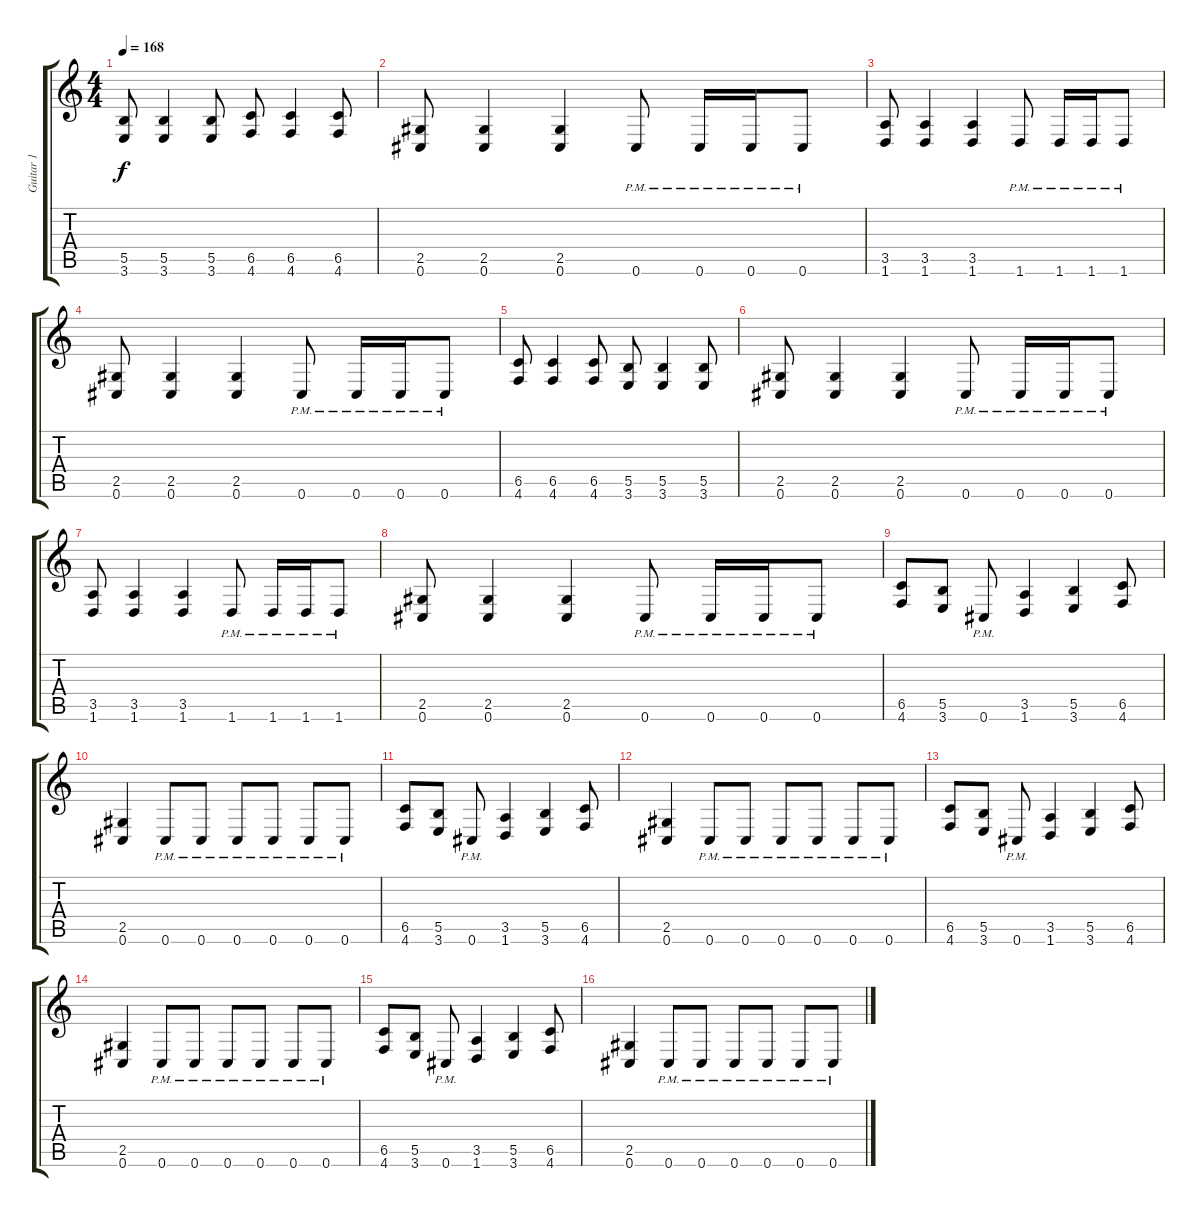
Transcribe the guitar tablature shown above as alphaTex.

\track ("Guitar 1" "Guitar 1") {instrument distortionguitar}
\staff {score tabs}
\tuning (Db4 Ab3 E3 B2 Gb2 Db2) {hide}
\ts (4 4)
\tempo 168
\clef g2
\ks c
(5.5 3.6).8{dy f} (5.5 3.6).4 (5.5 3.6).8 (6.5 4.6).8 (6.5 4.6).4 (6.5 4.6).8 |
(2.5 0.6).8 (2.5 0.6).4 (2.5 0.6).4 0.6{pm}.8 0.6{pm}.16 0.6{pm}.16 0.6{pm}.8 |
(3.5 1.6).8 (3.5 1.6).4 (3.5 1.6).4 1.6{pm}.8 1.6{pm}.16 1.6{pm}.16 1.6{pm}.8 |
(2.5 0.6).8 (2.5 0.6).4 (2.5 0.6).4 0.6{pm}.8 0.6{pm}.16 0.6{pm}.16 0.6{pm}.8 |
(6.5 4.6).8 (6.5 4.6).4 (6.5 4.6).8 (5.5 3.6).8 (5.5 3.6).4 (5.5 3.6).8 |
(2.5 0.6).8 (2.5 0.6).4 (2.5 0.6).4 0.6{pm}.8 0.6{pm}.16 0.6{pm}.16 0.6{pm}.8 |
(3.5 1.6).8 (3.5 1.6).4 (3.5 1.6).4 1.6{pm}.8 1.6{pm}.16 1.6{pm}.16 1.6{pm}.8 |
(2.5 0.6).8 (2.5 0.6).4 (2.5 0.6).4 0.6{pm}.8 0.6{pm}.16 0.6{pm}.16 0.6{pm}.8 |
(6.5 4.6).8 (5.5 3.6).8 0.6{pm}.8 (3.5 1.6).4 (5.5 3.6).4 (6.5 4.6).8 |
(2.5 0.6).4 0.6{pm}.8 0.6{pm}.8 0.6{pm}.8 0.6{pm}.8 0.6{pm}.8 0.6{pm}.8 |
(6.5 4.6).8 (5.5 3.6).8 0.6{pm}.8 (3.5 1.6).4 (5.5 3.6).4 (6.5 4.6).8 |
(2.5 0.6).4 0.6{pm}.8 0.6{pm}.8 0.6{pm}.8 0.6{pm}.8 0.6{pm}.8 0.6{pm}.8 |
(6.5 4.6).8 (5.5 3.6).8 0.6{pm}.8 (3.5 1.6).4 (5.5 3.6).4 (6.5 4.6).8 |
(2.5 0.6).4 0.6{pm}.8 0.6{pm}.8 0.6{pm}.8 0.6{pm}.8 0.6{pm}.8 0.6{pm}.8 |
(6.5 4.6).8 (5.5 3.6).8 0.6{pm}.8 (3.5 1.6).4 (5.5 3.6).4 (6.5 4.6).8 |
(2.5 0.6).4 0.6{pm}.8 0.6{pm}.8 0.6{pm}.8 0.6{pm}.8 0.6{pm}.8 0.6{pm}.8
